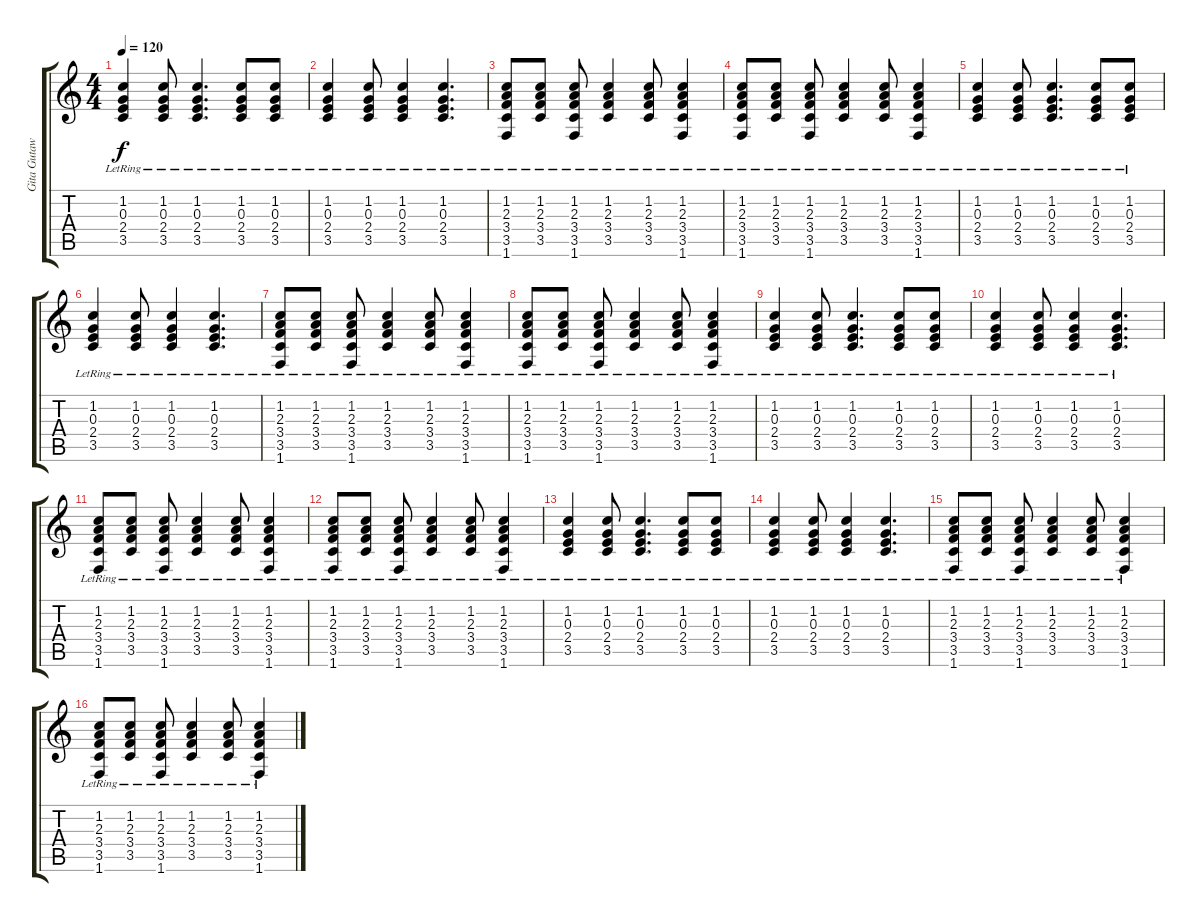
\track ("Gita Gutawa(gitar)" "Gita Gutaw") {instrument electricguitarclean}
\staff {score tabs}
\tuning (E4 B3 G3 D3 A2 E2) {hide}
\ts (4 4)
\tempo 120
\clef g2
\ks c
(1.2{lr} 0.3{lr} 2.4{lr} 3.5{lr}).4{dy f} (1.2{lr} 0.3{lr} 2.4{lr} 3.5{lr}).8 (1.2{lr} 0.3{lr} 2.4{lr} 3.5{lr}).4{d} (1.2{lr} 0.3{lr} 2.4{lr} 3.5{lr}).8 (1.2{lr} 0.3{lr} 2.4{lr} 3.5{lr}).8 |
(1.2{lr} 0.3{lr} 2.4{lr} 3.5{lr}).4 (1.2{lr} 0.3{lr} 2.4{lr} 3.5{lr}).8 (1.2{lr} 0.3{lr} 2.4{lr} 3.5{lr}).4 (1.2{lr} 0.3{lr} 2.4{lr} 3.5{lr}).4{d} |
(1.2{lr} 2.3{lr} 3.4{lr} 3.5{lr} 1.6{lr}).8 (1.2{lr} 2.3{lr} 3.4{lr} 3.5{lr}).8 (1.2{lr} 2.3{lr} 3.4{lr} 3.5{lr} 1.6{lr}).8 (1.2{lr} 2.3{lr} 3.4{lr} 3.5{lr}).4 (1.2{lr} 2.3{lr} 3.4{lr} 3.5{lr}).8 (1.2{lr} 2.3{lr} 3.4{lr} 3.5{lr} 1.6{lr}).4 |
(1.2{lr} 2.3{lr} 3.4{lr} 3.5{lr} 1.6{lr}).8 (1.2{lr} 2.3{lr} 3.4{lr} 3.5{lr}).8 (1.2{lr} 2.3{lr} 3.4{lr} 3.5{lr} 1.6{lr}).8 (1.2{lr} 2.3{lr} 3.4{lr} 3.5{lr}).4 (1.2{lr} 2.3{lr} 3.4{lr} 3.5{lr}).8 (1.2{lr} 2.3{lr} 3.4{lr} 3.5{lr} 1.6{lr}).4 |
(1.2{lr} 0.3{lr} 2.4{lr} 3.5{lr}).4 (1.2{lr} 0.3{lr} 2.4{lr} 3.5{lr}).8 (1.2{lr} 0.3{lr} 2.4{lr} 3.5{lr}).4{d} (1.2{lr} 0.3{lr} 2.4{lr} 3.5{lr}).8 (1.2{lr} 0.3{lr} 2.4{lr} 3.5{lr}).8 |
(1.2{lr} 0.3{lr} 2.4{lr} 3.5{lr}).4 (1.2{lr} 0.3{lr} 2.4{lr} 3.5{lr}).8 (1.2{lr} 0.3{lr} 2.4{lr} 3.5{lr}).4 (1.2{lr} 0.3{lr} 2.4{lr} 3.5{lr}).4{d} |
(1.2{lr} 2.3{lr} 3.4{lr} 3.5{lr} 1.6{lr}).8 (1.2{lr} 2.3{lr} 3.4{lr} 3.5{lr}).8 (1.2{lr} 2.3{lr} 3.4{lr} 3.5{lr} 1.6{lr}).8 (1.2{lr} 2.3{lr} 3.4{lr} 3.5{lr}).4 (1.2{lr} 2.3{lr} 3.4{lr} 3.5{lr}).8 (1.2{lr} 2.3{lr} 3.4{lr} 3.5{lr} 1.6{lr}).4 |
(1.2{lr} 2.3{lr} 3.4{lr} 3.5{lr} 1.6{lr}).8 (1.2{lr} 2.3{lr} 3.4{lr} 3.5{lr}).8 (1.2{lr} 2.3{lr} 3.4{lr} 3.5{lr} 1.6{lr}).8 (1.2{lr} 2.3{lr} 3.4{lr} 3.5{lr}).4 (1.2{lr} 2.3{lr} 3.4{lr} 3.5{lr}).8 (1.2{lr} 2.3{lr} 3.4{lr} 3.5{lr} 1.6{lr}).4 |
(1.2{lr} 0.3{lr} 2.4{lr} 3.5{lr}).4 (1.2{lr} 0.3{lr} 2.4{lr} 3.5{lr}).8 (1.2{lr} 0.3{lr} 2.4{lr} 3.5{lr}).4{d} (1.2{lr} 0.3{lr} 2.4{lr} 3.5{lr}).8 (1.2{lr} 0.3{lr} 2.4{lr} 3.5{lr}).8 |
(1.2{lr} 0.3{lr} 2.4{lr} 3.5{lr}).4 (1.2{lr} 0.3{lr} 2.4{lr} 3.5{lr}).8 (1.2{lr} 0.3{lr} 2.4{lr} 3.5{lr}).4 (1.2{lr} 0.3{lr} 2.4{lr} 3.5{lr}).4{d} |
(1.2{lr} 2.3{lr} 3.4{lr} 3.5{lr} 1.6{lr}).8 (1.2{lr} 2.3{lr} 3.4{lr} 3.5{lr}).8 (1.2{lr} 2.3{lr} 3.4{lr} 3.5{lr} 1.6{lr}).8 (1.2{lr} 2.3{lr} 3.4{lr} 3.5{lr}).4 (1.2{lr} 2.3{lr} 3.4{lr} 3.5{lr}).8 (1.2{lr} 2.3{lr} 3.4{lr} 3.5{lr} 1.6{lr}).4 |
(1.2{lr} 2.3{lr} 3.4{lr} 3.5{lr} 1.6{lr}).8 (1.2{lr} 2.3{lr} 3.4{lr} 3.5{lr}).8 (1.2{lr} 2.3{lr} 3.4{lr} 3.5{lr} 1.6{lr}).8 (1.2{lr} 2.3{lr} 3.4{lr} 3.5{lr}).4 (1.2{lr} 2.3{lr} 3.4{lr} 3.5{lr}).8 (1.2{lr} 2.3{lr} 3.4{lr} 3.5{lr} 1.6{lr}).4 |
(1.2{lr} 0.3{lr} 2.4{lr} 3.5{lr}).4 (1.2{lr} 0.3{lr} 2.4{lr} 3.5{lr}).8 (1.2{lr} 0.3{lr} 2.4{lr} 3.5{lr}).4{d} (1.2{lr} 0.3{lr} 2.4{lr} 3.5{lr}).8 (1.2{lr} 0.3{lr} 2.4{lr} 3.5{lr}).8 |
(1.2{lr} 0.3{lr} 2.4{lr} 3.5{lr}).4 (1.2{lr} 0.3{lr} 2.4{lr} 3.5{lr}).8 (1.2{lr} 0.3{lr} 2.4{lr} 3.5{lr}).4 (1.2{lr} 0.3{lr} 2.4{lr} 3.5{lr}).4{d} |
(1.2{lr} 2.3{lr} 3.4{lr} 3.5{lr} 1.6{lr}).8 (1.2{lr} 2.3{lr} 3.4{lr} 3.5{lr}).8 (1.2{lr} 2.3{lr} 3.4{lr} 3.5{lr} 1.6{lr}).8 (1.2{lr} 2.3{lr} 3.4{lr} 3.5{lr}).4 (1.2{lr} 2.3{lr} 3.4{lr} 3.5{lr}).8 (1.2{lr} 2.3{lr} 3.4{lr} 3.5{lr} 1.6{lr}).4 |
(1.2{lr} 2.3{lr} 3.4{lr} 3.5{lr} 1.6{lr}).8 (1.2{lr} 2.3{lr} 3.4{lr} 3.5{lr}).8 (1.2{lr} 2.3{lr} 3.4{lr} 3.5{lr} 1.6{lr}).8 (1.2{lr} 2.3{lr} 3.4{lr} 3.5{lr}).4 (1.2{lr} 2.3{lr} 3.4{lr} 3.5{lr}).8 (1.2{lr} 2.3{lr} 3.4{lr} 3.5{lr} 1.6{lr}).4
